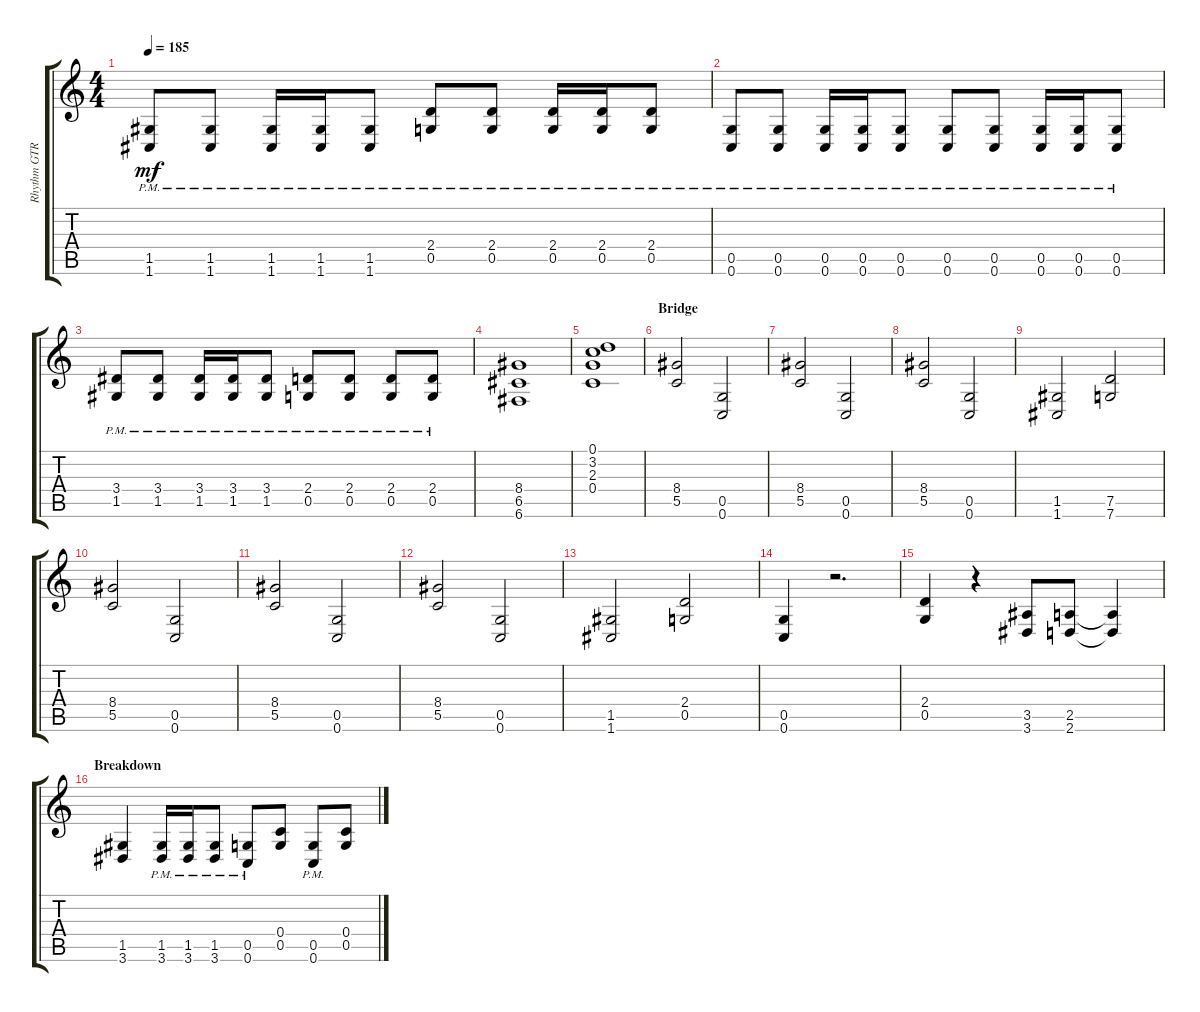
\track ("Rhythm GTR 2" "Rhythm GTR") {instrument distortionguitar}
\staff {score tabs}
\tuning (D4 A3 F3 C3 G2 C2) {hide}
\ts (4 4)
\tempo 185
\clef g2
\ks aminor
(1.5{pm} 1.6{pm}).8{dy mf} (1.5{pm} 1.6{pm}).8 (1.5{pm} 1.6{pm}).16 (1.5{pm} 1.6{pm}).16 (1.5{pm} 1.6{pm}).8 (2.4{pm} 0.5{pm}).8 (2.4{pm} 0.5{pm}).8 (2.4{pm} 0.5{pm}).16 (2.4{pm} 0.5{pm}).16 (2.4{pm} 0.5{pm}).8 |
(0.5{pm} 0.6{pm}).8 (0.5{pm} 0.6{pm}).8 (0.5{pm} 0.6{pm}).16 (0.5{pm} 0.6{pm}).16 (0.5{pm} 0.6{pm}).8 (0.5{pm} 0.6{pm}).8 (0.5{pm} 0.6{pm}).8 (0.5{pm} 0.6{pm}).16 (0.5{pm} 0.6{pm}).16 (0.5{pm} 0.6{pm}).8 |
(3.4{pm} 1.5{pm}).8 (3.4{pm} 1.5{pm}).8 (3.4{pm} 1.5{pm}).16 (3.4{pm} 1.5{pm}).16 (3.4{pm} 1.5{pm}).8 (2.4{pm} 0.5{pm}).8 (2.4{pm} 0.5{pm}).8 (2.4{pm} 0.5{pm}).8 (2.4{pm} 0.5{pm}).8 |
(8.4 6.5 6.6).1 |
(0.1 3.2 2.3 0.4).1 |
\section ("" "Bridge")
(8.4 5.5).2 (0.5 0.6).2 |
(8.4 5.5).2 (0.5 0.6).2 |
(8.4 5.5).2 (0.5 0.6).2 |
(1.5 1.6).2 (7.5 7.6).2 |
(8.4 5.5).2 (0.5 0.6).2 |
(8.4 5.5).2 (0.5 0.6).2 |
(8.4 5.5).2 (0.5 0.6).2 |
(1.5 1.6).2 (2.4 0.5).2 |
(0.5 0.6).4 r.2{d} |
(2.4 0.5).4 r.4 (3.5 3.6).8 (2.5 2.6).8 (2.5{t} 2.6{t}).4 |
\section ("" "Breakdown")
(1.5 3.6).4 (1.5{pm} 3.6{pm}).16 (1.5{pm} 3.6{pm}).16 (1.5{pm} 3.6{pm}).8 (0.5{pm} 0.6{pm}).8 (0.4 0.5).8 (0.5{pm} 0.6{pm}).8 (0.4 0.5).8
